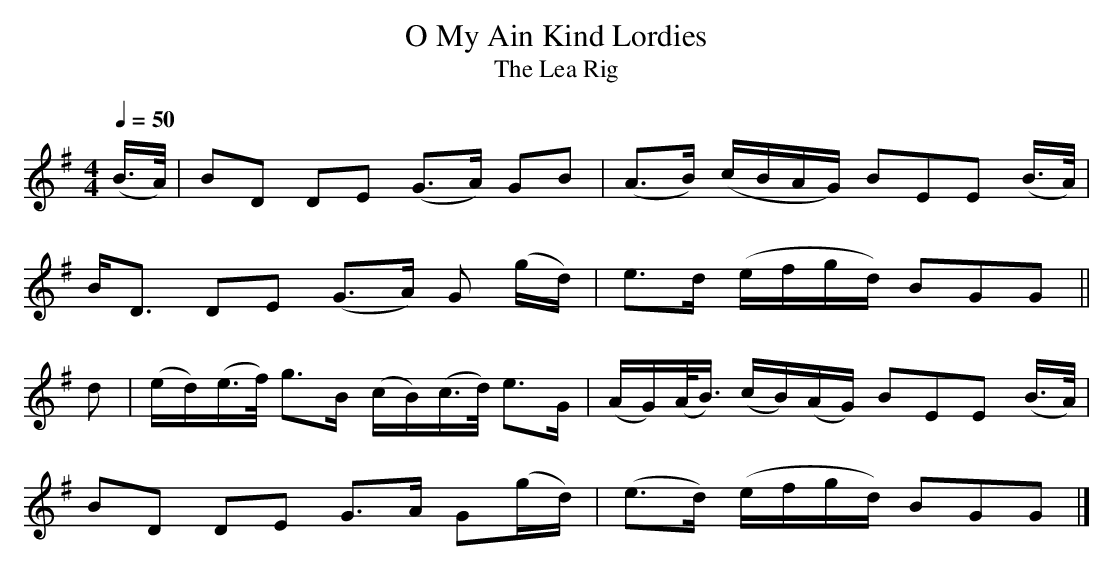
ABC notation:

X:1
T:My Ain Kind Lordies, O
T:The Lea Rig
M:4/4
L:1/8
Q:1/4=50
K:G
(B/>A/)| BD           DE  (G>A)         GB      |(A>B)         (c/B/A/G/)   BEE (B/>A/)|
         B<D          DE  (G>A)         G (g/d/)| e>d          (e/f/g/d/)   BGG       ||
 d     |(e/d/)(e/>f/) g>B (c/B/)(c/>d/) e>G     |(A/G/)(A/<B/) (c/B/)(A/G/) BEE (B/>A/)|
         BD           DE   G>A          G(g/d/) |(e>d)         (e/f/g/d/)   BGG       |]
